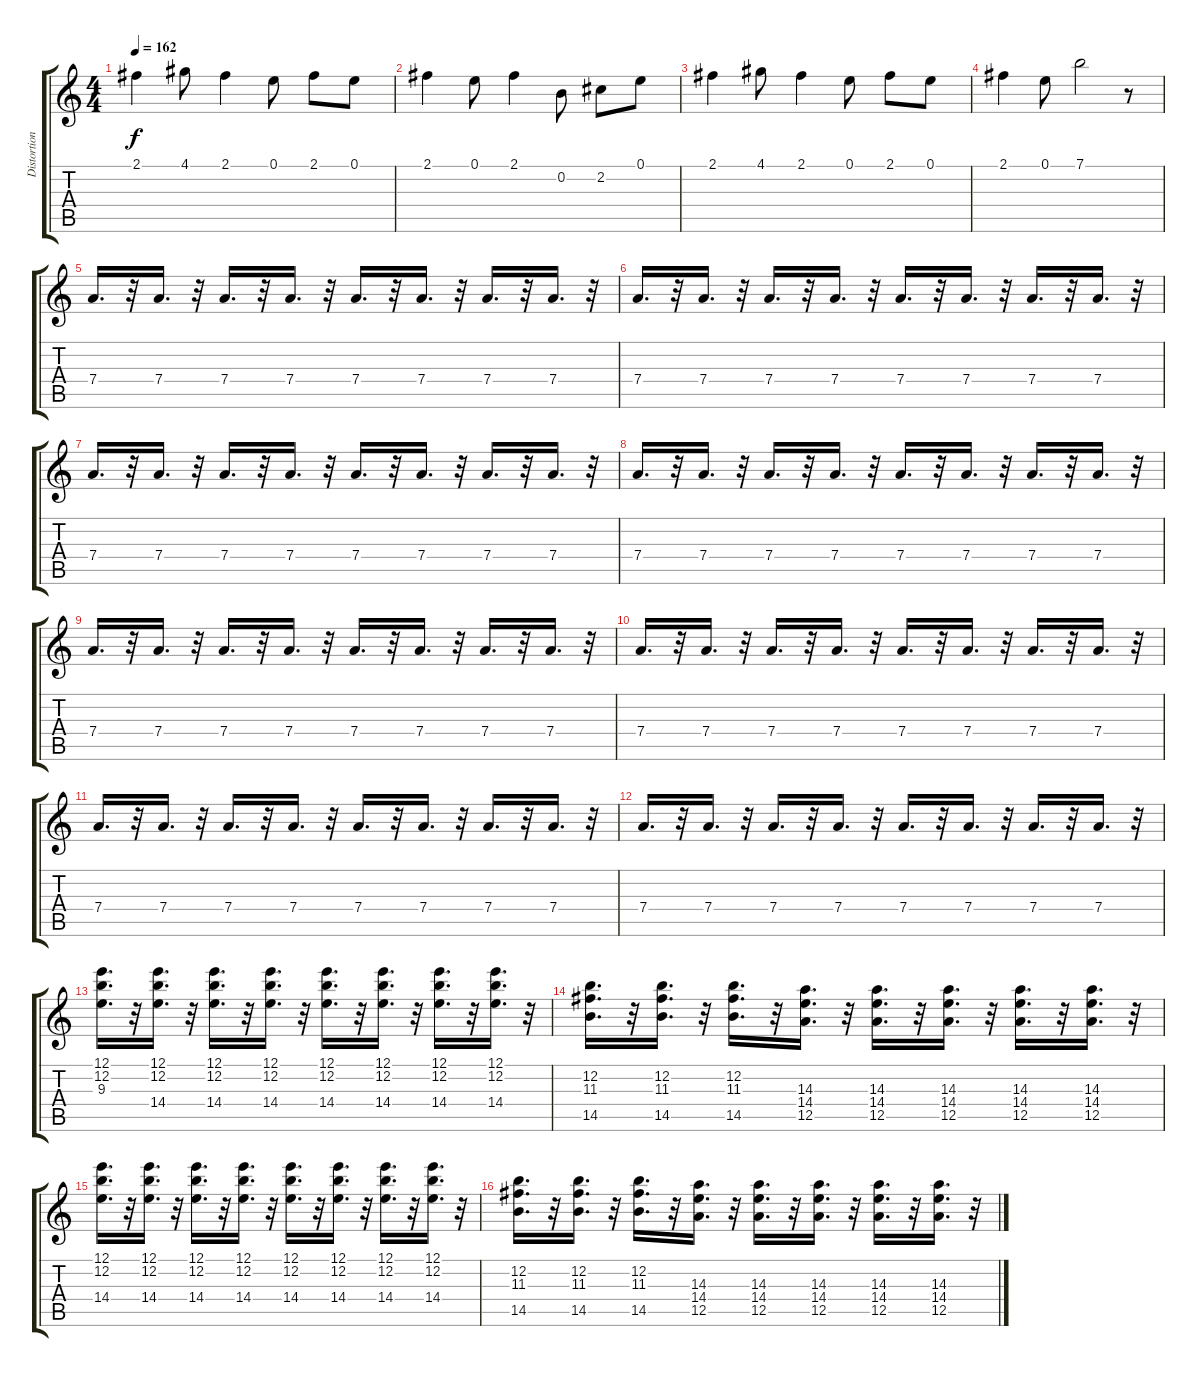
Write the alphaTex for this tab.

\track ("Distortion" "Distortion") {instrument distortionguitar}
\staff {score tabs}
\tuning (E4 B3 G3 D3 A2 E2) {hide}
\ts (4 4)
\tempo 162
\clef g2
\ks c
2.1.4{dy f} 4.1.8 2.1.4 0.1.8 2.1.8 0.1.8 |
2.1.4 0.1.8 2.1.4 0.2.8 2.2.8 0.1.8 |
2.1.4 4.1.8 2.1.4 0.1.8 2.1.8 0.1.8 |
2.1.4 0.1.8 7.1.2 r.8 |
7.4.16{d} r.32 7.4.16{d} r.32 7.4.16{d} r.32 7.4.16{d} r.32 7.4.16{d} r.32 7.4.16{d} r.32 7.4.16{d} r.32 7.4.16{d} r.32 |
7.4.16{d} r.32 7.4.16{d} r.32 7.4.16{d} r.32 7.4.16{d} r.32 7.4.16{d} r.32 7.4.16{d} r.32 7.4.16{d} r.32 7.4.16{d} r.32 |
7.4.16{d} r.32 7.4.16{d} r.32 7.4.16{d} r.32 7.4.16{d} r.32 7.4.16{d} r.32 7.4.16{d} r.32 7.4.16{d} r.32 7.4.16{d} r.32 |
7.4.16{d} r.32 7.4.16{d} r.32 7.4.16{d} r.32 7.4.16{d} r.32 7.4.16{d} r.32 7.4.16{d} r.32 7.4.16{d} r.32 7.4.16{d} r.32 |
7.4.16{d} r.32 7.4.16{d} r.32 7.4.16{d} r.32 7.4.16{d} r.32 7.4.16{d} r.32 7.4.16{d} r.32 7.4.16{d} r.32 7.4.16{d} r.32 |
7.4.16{d} r.32 7.4.16{d} r.32 7.4.16{d} r.32 7.4.16{d} r.32 7.4.16{d} r.32 7.4.16{d} r.32 7.4.16{d} r.32 7.4.16{d} r.32 |
7.4.16{d} r.32 7.4.16{d} r.32 7.4.16{d} r.32 7.4.16{d} r.32 7.4.16{d} r.32 7.4.16{d} r.32 7.4.16{d} r.32 7.4.16{d} r.32 |
7.4.16{d} r.32 7.4.16{d} r.32 7.4.16{d} r.32 7.4.16{d} r.32 7.4.16{d} r.32 7.4.16{d} r.32 7.4.16{d} r.32 7.4.16{d} r.32 |
(12.1 12.2 9.3).16{d} r.32 (12.1 12.2 14.4).16{d} r.32 (12.1 12.2 14.4).16{d} r.32 (12.1 12.2 14.4).16{d} r.32 (12.1 12.2 14.4).16{d} r.32 (12.1 12.2 14.4).16{d} r.32 (12.1 12.2 14.4).16{d} r.32 (12.1 12.2 14.4).16{d} r.32 |
(12.2 11.3 14.5).16{d} r.32 (12.2 11.3 14.5).16{d} r.32 (12.2 11.3 14.5).16{d} r.32 (14.3 14.4 12.5).16{d} r.32 (14.3 14.4 12.5).16{d} r.32 (14.3 14.4 12.5).16{d} r.32 (14.3 14.4 12.5).16{d} r.32 (14.3 14.4 12.5).16{d} r.32 |
(12.1 12.2 14.4).16{d} r.32 (12.1 12.2 14.4).16{d} r.32 (12.1 12.2 14.4).16{d} r.32 (12.1 12.2 14.4).16{d} r.32 (12.1 12.2 14.4).16{d} r.32 (12.1 12.2 14.4).16{d} r.32 (12.1 12.2 14.4).16{d} r.32 (12.1 12.2 14.4).16{d} r.32 |
(12.2 11.3 14.5).16{d} r.32 (12.2 11.3 14.5).16{d} r.32 (12.2 11.3 14.5).16{d} r.32 (14.3 14.4 12.5).16{d} r.32 (14.3 14.4 12.5).16{d} r.32 (14.3 14.4 12.5).16{d} r.32 (14.3 14.4 12.5).16{d} r.32 (14.3 14.4 12.5).16{d} r.32
